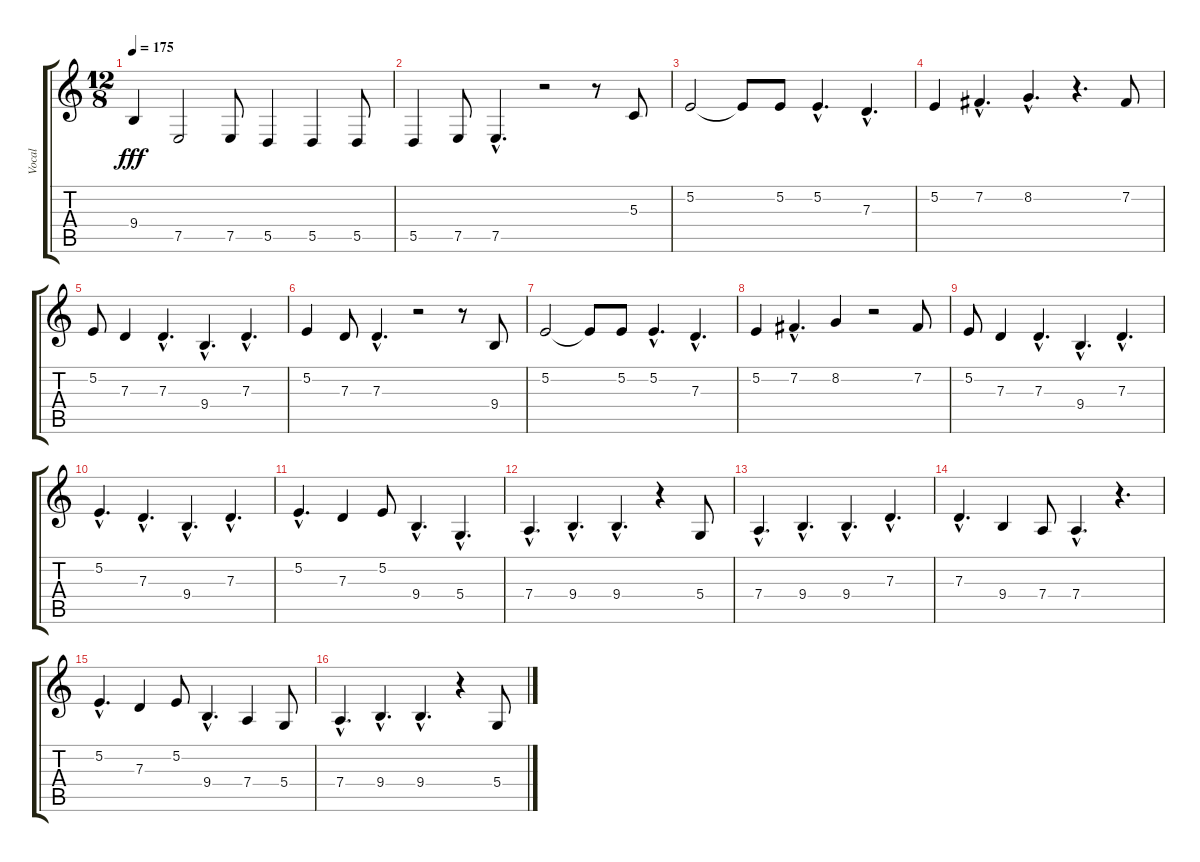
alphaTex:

\track ("Vocal" "Vocal") {instrument altosax}
\staff {score tabs}
\tuning (E4 B3 G3 D3 A2 E2) {hide}
\ts (12 8)
\tempo 175
\clef g2
\ks c
9.4.4{dy fff} 7.5.2 7.5.8 5.5.4 5.5.4 5.5.8 |
5.5.4 7.5.8 7.5{hac}.4{d} r.2 r.8 5.3.8 |
5.2.2 5.2{t}.8 5.2.8 5.2{hac}.4{d} 7.3{hac}.4{d} |
5.2.4 7.2{hac}.4{d} 8.2{hac}.4{d} r.4{d} 7.2.8 |
5.2.8 7.3.4 7.3{hac}.4{d} 9.4{hac}.4{d} 7.3{hac}.4{d} |
5.2.4 7.3.8 7.3{hac}.4{d} r.2 r.8 9.4.8 |
5.2.2 5.2{t}.8 5.2.8 5.2{hac}.4{d} 7.3{hac}.4{d} |
5.2.4 7.2{hac}.4{d} 8.2.4 r.2 7.2.8 |
5.2.8 7.3.4 7.3{hac}.4{d} 9.4{hac}.4{d} 7.3{hac}.4{d} |
5.2{hac}.4{d} 7.3{hac}.4{d} 9.4{hac}.4{d} 7.3{hac}.4{d} |
5.2{hac}.4{d} 7.3.4 5.2.8 9.4{hac}.4{d} 5.4{hac}.4{d} |
7.4{hac}.4{d} 9.4{hac}.4{d} 9.4{hac}.4{d} r.4 5.4.8 |
7.4{hac}.4{d} 9.4{hac}.4{d} 9.4{hac}.4{d} 7.3{hac}.4{d} |
7.3{hac}.4{d} 9.4.4 7.4.8 7.4{hac}.4{d} r.4{d} |
5.2{hac}.4{d} 7.3.4 5.2.8 9.4{hac}.4{d} 7.4.4 5.4.8 |
7.4{hac}.4{d} 9.4{hac}.4{d} 9.4{hac}.4{d} r.4 5.4.8
